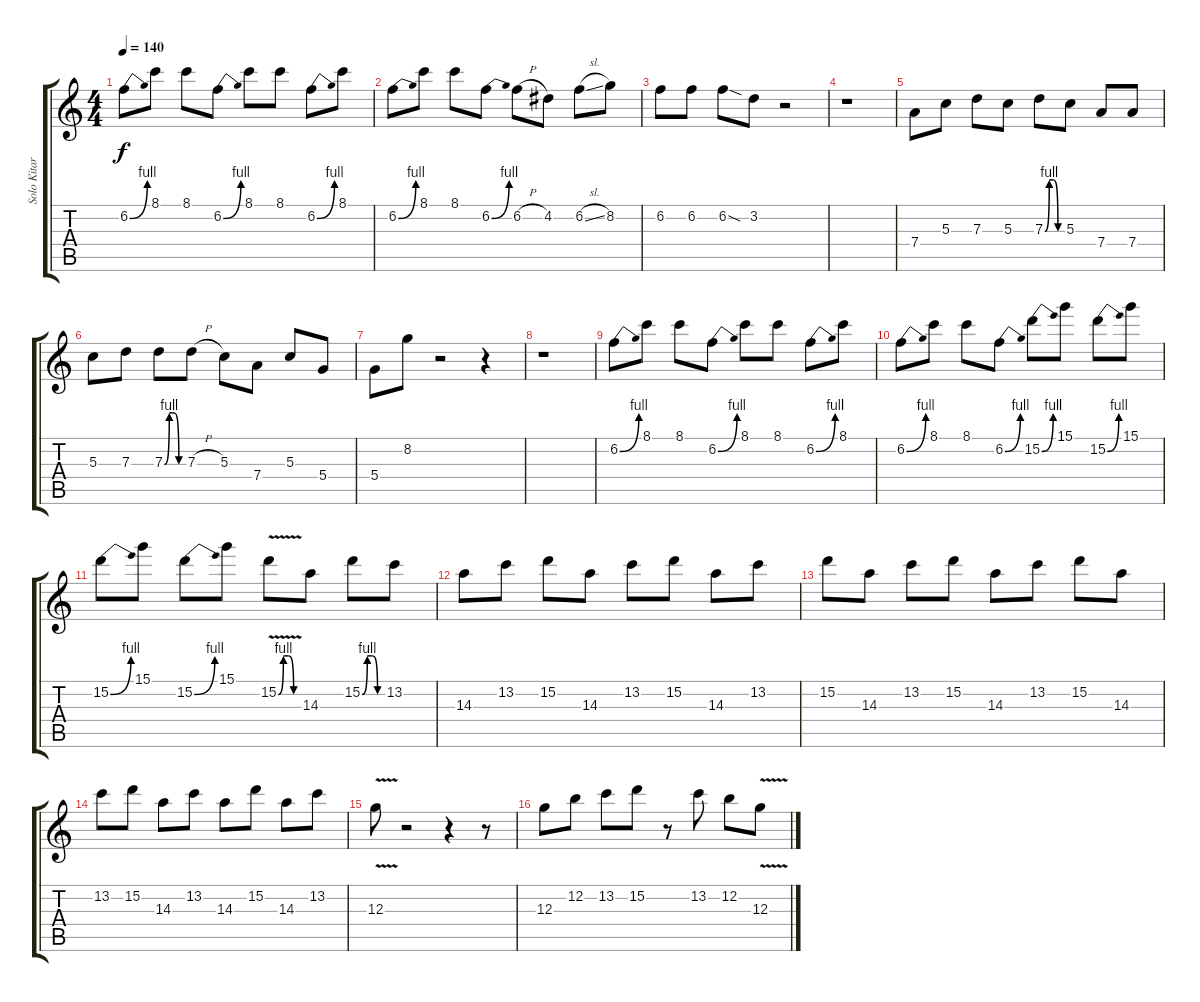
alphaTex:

\track ("Solo Kitara" "Solo Kitar") {instrument distortionguitar}
\staff {score tabs}
\tuning (E4 B3 G3 D3 A2 E2) {hide}
\ts (4 4)
\tempo 140
\clef g2
\ks c
6.2{be (bend 0 0 60 4)}.8{dy f} 8.1.8 8.1.8 6.2{be (bend 0 0 60 4)}.8 8.1.8 8.1.8 6.2{be (bend 0 0 60 4)}.8 8.1.8 |
6.2{be (bend 0 0 60 4)}.8 8.1.8 8.1.8 6.2{be (bend 0 0 60 4)}.8 6.2{h}.8 4.2.8 6.2{sl}.8 8.2.8 |
6.2.8 6.2.8 6.2{sod}.8 3.2.8 r.2 |
r.1 |
7.4.8 5.3.8 7.3.8 5.3.8 7.3{be (custom 0 0 15 4 30 4 45 0 60 0)}.8 5.3.8 7.4.8 7.4.8 |
5.3.8 7.3.8 7.3{be (custom 0 0 15 4 30 4 45 0 60 0)}.8 7.3{h}.8 5.3.8 7.4.8 5.3.8 5.4.8 |
5.4.8 8.2.8 r.2 r.4 |
r.1 |
6.2{be (bend 0 0 60 4)}.8 8.1.8 8.1.8 6.2{be (bend 0 0 60 4)}.8 8.1.8 8.1.8 6.2{be (bend 0 0 60 4)}.8 8.1.8 |
6.2{be (bend 0 0 60 4)}.8 8.1.8 8.1.8 6.2{be (bend 0 0 60 4)}.8 15.2{be (bend 0 0 60 4)}.8 15.1.8 15.2{be (bend 0 0 60 4)}.8 15.1.8 |
15.2{be (bend 0 0 60 4)}.8 15.1.8 15.2{be (bend 0 0 60 4)}.8 15.1.8 15.2{be (custom 0 0 15 4 30 4 45 0 60 0) v}.8 14.3.8 15.2{be (custom 0 0 15 4 30 4 45 0 60 0)}.8 13.2.8 |
14.3.8 13.2.8 15.2.8 14.3.8 13.2.8 15.2.8 14.3.8 13.2.8 |
15.2.8 14.3.8 13.2.8 15.2.8 14.3.8 13.2.8 15.2.8 14.3.8 |
13.2.8 15.2.8 14.3.8 13.2.8 14.3.8 15.2.8 14.3.8 13.2.8 |
12.3{v}.8 r.2 r.4 r.8 |
12.3.8 12.2.8 13.2.8 15.2.8 r.8 13.2.8 12.2.8 12.3{v}.8
